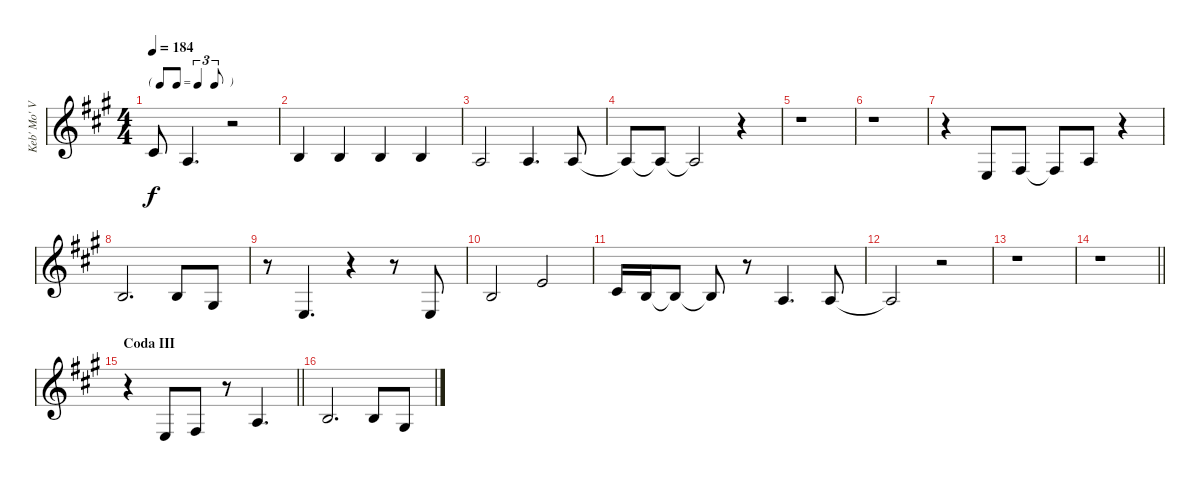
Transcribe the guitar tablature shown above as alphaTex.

\track ("Keb' Mo' Voice" "Keb' Mo' V") {instrument altosax}
\staff {score}
\tuning (E4 B3 G3 D3 A2 E2) {hide}
\ts (4 4)
\tf triplet8th
\tempo 184
\clef g2
\ks a
2.2{t}.8{dy f} 2.3.4{d} r.2 |
0.2.4 0.2.4 0.2.4 0.2.4 |
2.3.2 2.3.4{d} 2.3.8 |
2.3{t}.8 2.3{t}.8 2.3{t}.2 r.4 |
r.1 |
r.1 |
r.4 2.4.8 4.4.8 4.4{t}.8 2.3.8 r.4 |
0.2.2{d} 0.2.8 1.3.8 |
r.8 2.4.4{d} r.4 r.8 2.4.8 |
0.2.2 0.1.2 |
2.2.16 0.2.16 0.2{t}.8 0.2{t}.8 r.8 2.3.4{d} 2.3.8 |
2.3{t}.2 r.2 |
r.1 |
\barLineRight lightlight
r.1 |
\section ("" "Coda III")
\barLineRight lightlight
r.4 2.4.8 4.4.8 r.8 2.3.4{d} |
0.2.2{d} 0.2.8 1.3.8
